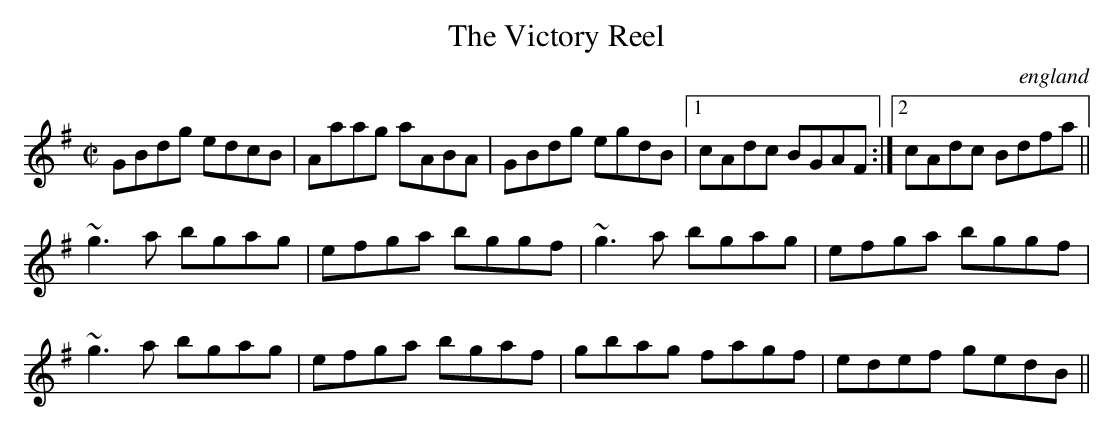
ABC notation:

X:1
T:Victory Reel, The
O:england
M:C|
K:G
GBdg edcB|Aaag aABA|GBdg egdB|1 cAdc BGAF:|2 cAdc Bdfa||
~g3a bgag|efga bggf|~g3a bgag|efga bggf|
~g3a bgag|efga bgaf|gbag fagf|edef gedB||
